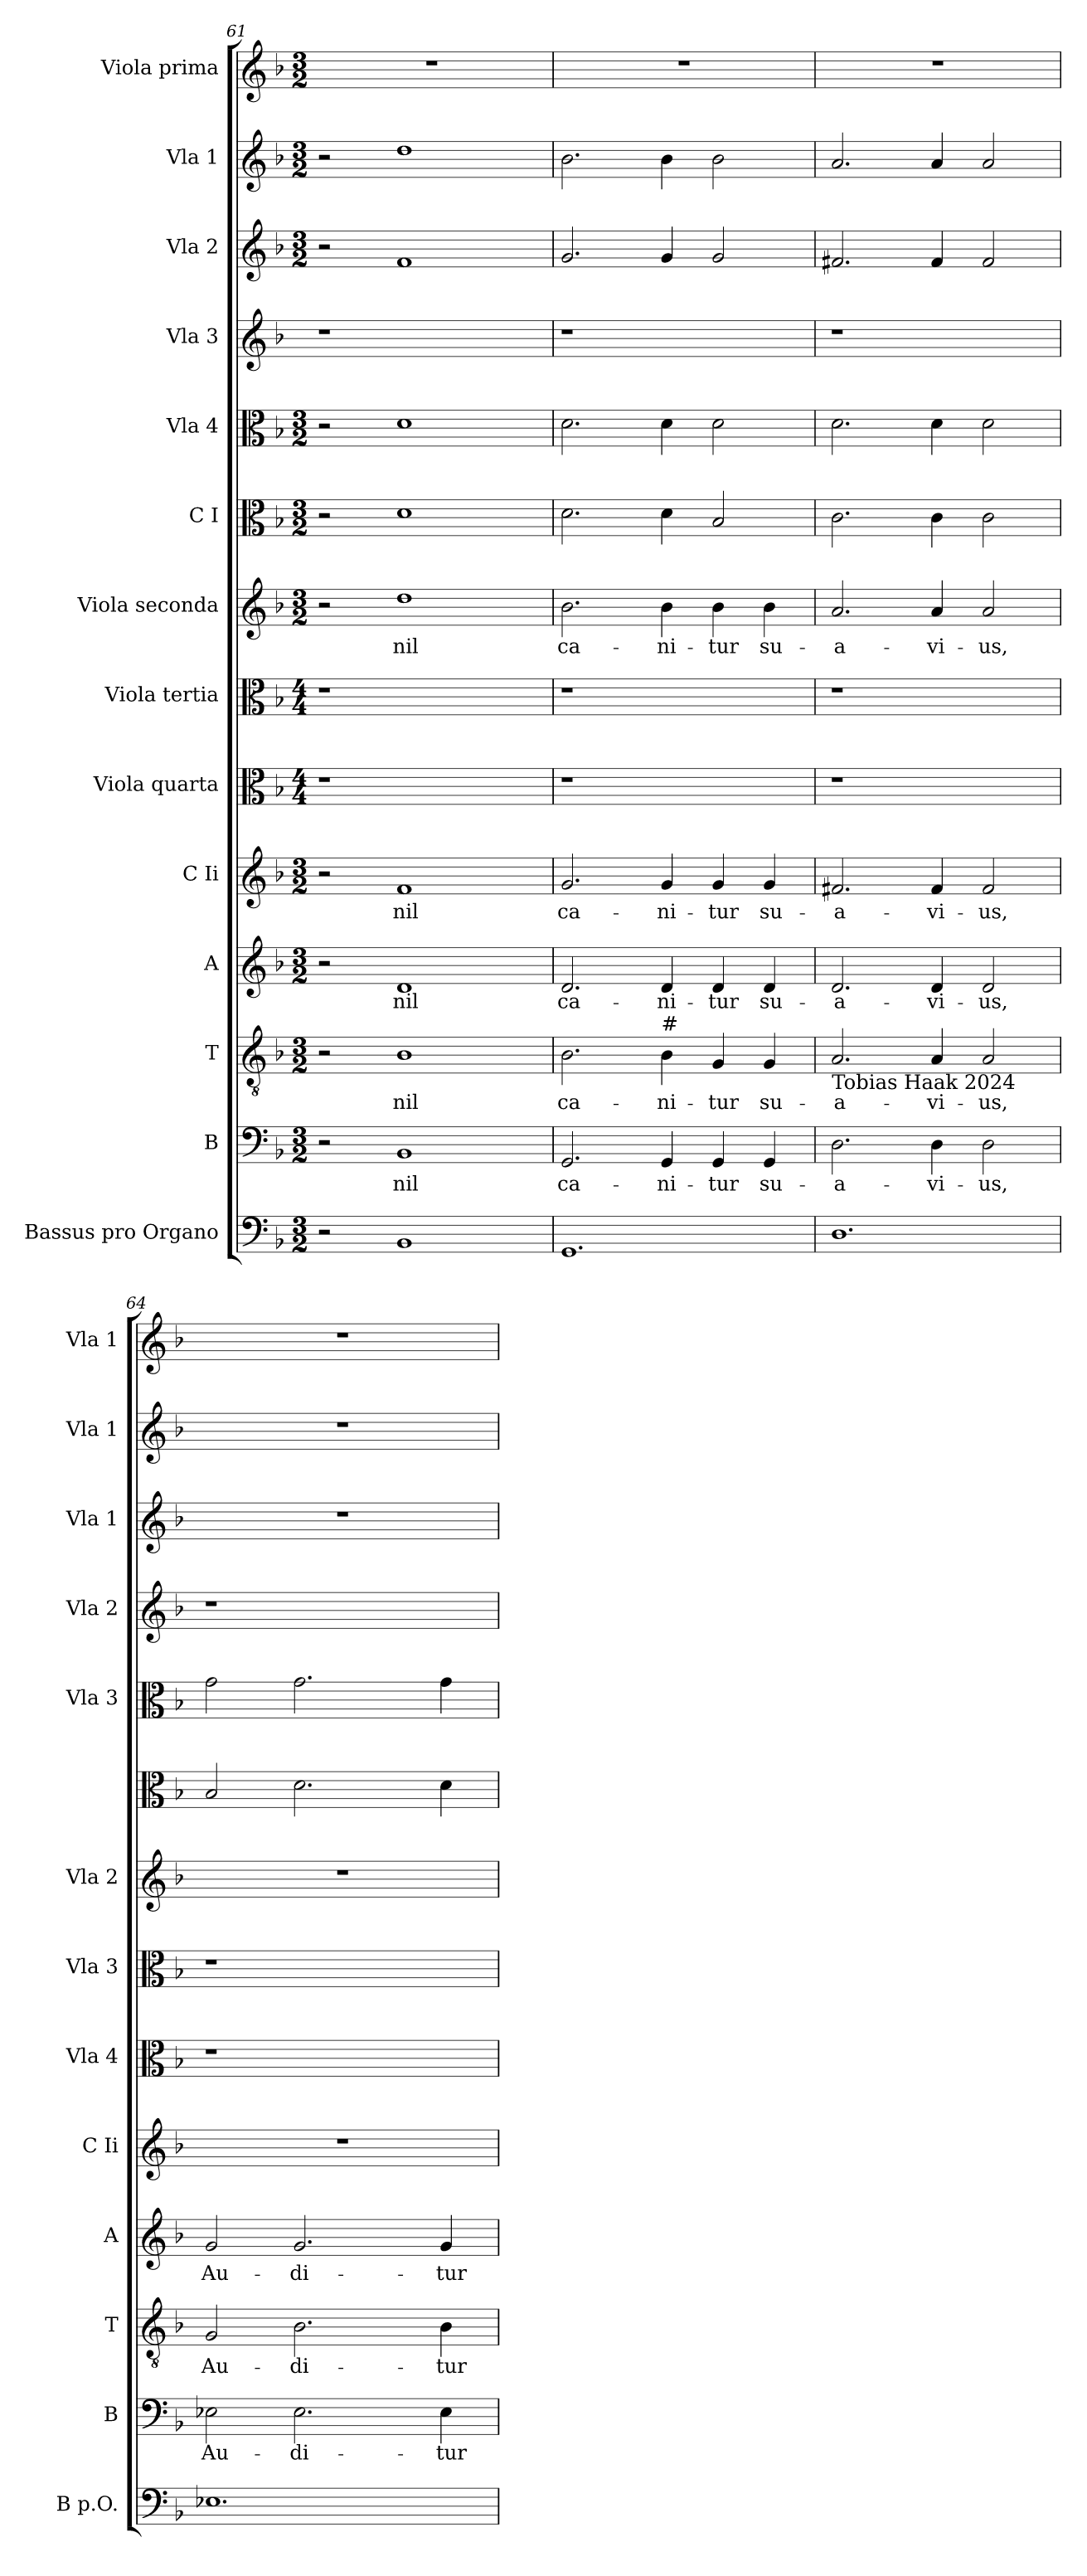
**kern	**kern	**text	**kern	**text	**kern	**text	**kern	**text	**kern	**kern	**kern	**text	**kern	**kern	**kern	**kern	**kern	**kern
*part14	*part13	*part13	*part12	*part12	*part11	*part11	*part10	*part10	*part9	*part8	*part7	*part7	*part6	*part5	*part4	*part3	*part2	*part1
*staff14	*staff13	*staff13	*staff12	*staff12	*staff11	*staff11	*staff10	*staff10	*staff9	*staff8	*staff7	*staff7	*staff6	*staff5	*staff4	*staff3	*staff2	*staff1
*I"Bassus pro Organo	*I"B	*	*I"T	*	*I"A	*	*I"C Ii	*	*I"Viola quarta	*I"Viola tertia	*I"Viola seconda	*	*I"C I	*I"Vla 4	*I"Vla 3	*I"Vla 2	*I"Vla 1	*I"Viola prima
*I'B p.O.	*I'B	*	*I'T	*	*I'A	*	*I'C Ii	*	*I'Vla 4	*I'Vla 3	*I'Vla 2	*	*	*I'Vla 3	*I'Vla 2	*I'Vla 1	*I'Vla 1	*I'Vla 1
*clefF4	*clefF4	*	*clefGv2	*	*clefG2	*	*clefG2	*	*clefC3	*clefC3	*clefG2	*	*clefC3	*clefC3	*clefG2	*clefG2	*clefG2	*clefG2
*k[b-]	*k[b-]	*	*k[b-]	*	*k[b-]	*	*k[b-]	*	*k[b-]	*k[b-]	*k[b-]	*	*k[b-]	*k[b-]	*k[b-]	*k[b-]	*k[b-]	*k[b-]
*F:	*F:	*	*F:	*	*F:	*	*F:	*	*F:	*F:	*F:	*	*F:	*F:	*F:	*F:	*F:	*F:
*M3/2	*M3/2	*	*M3/2	*	*M3/2	*	*M3/2	*	*M4/4	*M4/4	*M3/2	*	*M3/2	*M3/2	*	*M3/2	*M3/2	*M3/2
=61	=61	=61	=61	=61	=61	=61	=61	=61	=61	=61	=61	=61	=61	=61	=61	=61	=61	=61
2r	2r	.	2r	.	2r	.	2r	.	1r	1r	2r	.	2r	2r	1r	2r	2r	1.r
!	!	!LO:LY:b	!	!LO:LY:b	!	!LO:LY:b	!	!LO:LY:b	!	!	!	!LO:LY:b	!	!	!	!	!	!
1BB-	1BB-	nil	1B-	nil	1d	nil	1f	nil	.	.	1dd	nil	1d	1d	.	1f	1dd	.
.	.	.	.	.	.	.	.	.	2ryy	2ryy	.	.	.	.	2ryy	.	.	.
=62	=62	=62	=62	=62	=62	=62	=62	=62	=62	=62	=62	=62	=62	=62	=62	=62	=62	=62
!	!	!LO:LY:b	!	!LO:LY:b	!	!LO:LY:b	!	!LO:LY:b	!	!	!	!LO:LY:b	!	!	!	!	!	!
1.GG	2.GG/	ca-	2.B-\	ca-	2.d/	ca-	2.g/	ca-	1r	1r	2.b-\	ca-	2.d\	2.d\	1r	2.g/	2.b-\	1.r
!	!	!	!LO:TX:a:t=#	!	!	!	!	!	!	!	!	!	!	!	!	!	!	!
!	!	!LO:LY:b	!	!LO:LY:b	!	!LO:LY:b	!	!LO:LY:b	!	!	!	!LO:LY:b	!	!	!	!	!	!
.	4GG/	-ni-	4B-\	-ni-	4d/	-ni-	4g/	-ni-	.	.	4b-\	-ni-	4d\	4d\	.	4g/	4b-\	.
!	!	!LO:LY:b	!	!LO:LY:b	!	!LO:LY:b	!	!LO:LY:b	!	!	!	!LO:LY:b	!	!	!	!	!	!
.	4GG/	-tur	4G/	-tur	4d/	-tur	4g/	-tur	2ryy	2ryy	4b-\	-tur	2B-/	2d\	2ryy	2g/	2b-\	.
!	!	!LO:LY:b	!	!LO:LY:b	!	!LO:LY:b	!	!LO:LY:b	!	!	!	!LO:LY:b	!	!	!	!	!	!
.	4GG/	su-	4G/	su-	4d/	su-	4g/	su-	.	.	4b-\	su-	.	.	.	.	.	.
=63	=63	=63	=63	=63	=63	=63	=63	=63	=63	=63	=63	=63	=63	=63	=63	=63	=63	=63
!	!	!	!LO:TX:b:t=Tobias Haak 2024	!	!	!	!	!	!	!	!	!	!	!	!	!	!	!
!	!	!LO:LY:b	!	!LO:LY:b	!	!LO:LY:b	!	!LO:LY:b	!	!	!	!LO:LY:b	!	!	!	!	!	!
1.D	2.D\	-a-	2.A/	-a-	2.d/	-a-	2.f#X/	-a-	1r	1r	2.a/	-a-	2.c\	2.d\	1r	2.f#X/	2.a/	1.r
!	!	!LO:LY:b	!	!LO:LY:b	!	!LO:LY:b	!	!LO:LY:b	!	!	!	!LO:LY:b	!	!	!	!	!	!
.	4D\	-vi-	4A/	-vi-	4d/	-vi-	4f#/	-vi-	.	.	4a/	-vi-	4c\	4d\	.	4f#/	4a/	.
!	!	!LO:LY:b	!	!LO:LY:b	!	!LO:LY:b	!	!LO:LY:b	!	!	!	!LO:LY:b	!	!	!	!	!	!
.	2D\	-us,	2A/	-us,	2d/	-us,	2f#/	-us,	2ryy	2ryy	2a/	-us,	2c\	2d\	2ryy	2f#/	2a/	.
!!LO:PB:g=z
=64	=64	=64	=64	=64	=64	=64	=64	=64	=64	=64	=64	=64	=64	=64	=64	=64	=64	=64
!	!	!LO:LY:b	!	!LO:LY:b	!	!LO:LY:b	!	!	!	!	!	!	!	!	!	!	!	!
1.E-X	2E-X\	Au-	2G/	Au-	2g/	Au-	1.r	.	1r	1r	1.r	.	2B-/	2g\	1r	1.r	1.r	1.r
!	!	!LO:LY:b	!	!LO:LY:b	!	!LO:LY:b	!	!	!	!	!	!	!	!	!	!	!	!
.	2.E-\	-di-	2.B-\	-di-	2.g/	-di-	.	.	.	.	.	.	2.d\	2.g\	.	.	.	.
.	.	.	.	.	.	.	.	.	2ryy	2ryy	.	.	.	.	2ryy	.	.	.
!	!	!LO:LY:b	!	!LO:LY:b	!	!LO:LY:b	!	!	!	!	!	!	!	!	!	!	!	!
.	4E-\	-tur	4B-\	-tur	4g/	-tur	.	.	.	.	.	.	4d\	4g\	.	.	.	.
=	=	=	=	=	=	=	=	=	=	=	=	=	=	=	=	=	=	=
*-	*-	*-	*-	*-	*-	*-	*-	*-	*-	*-	*-	*-	*-	*-	*-	*-	*-	*-
